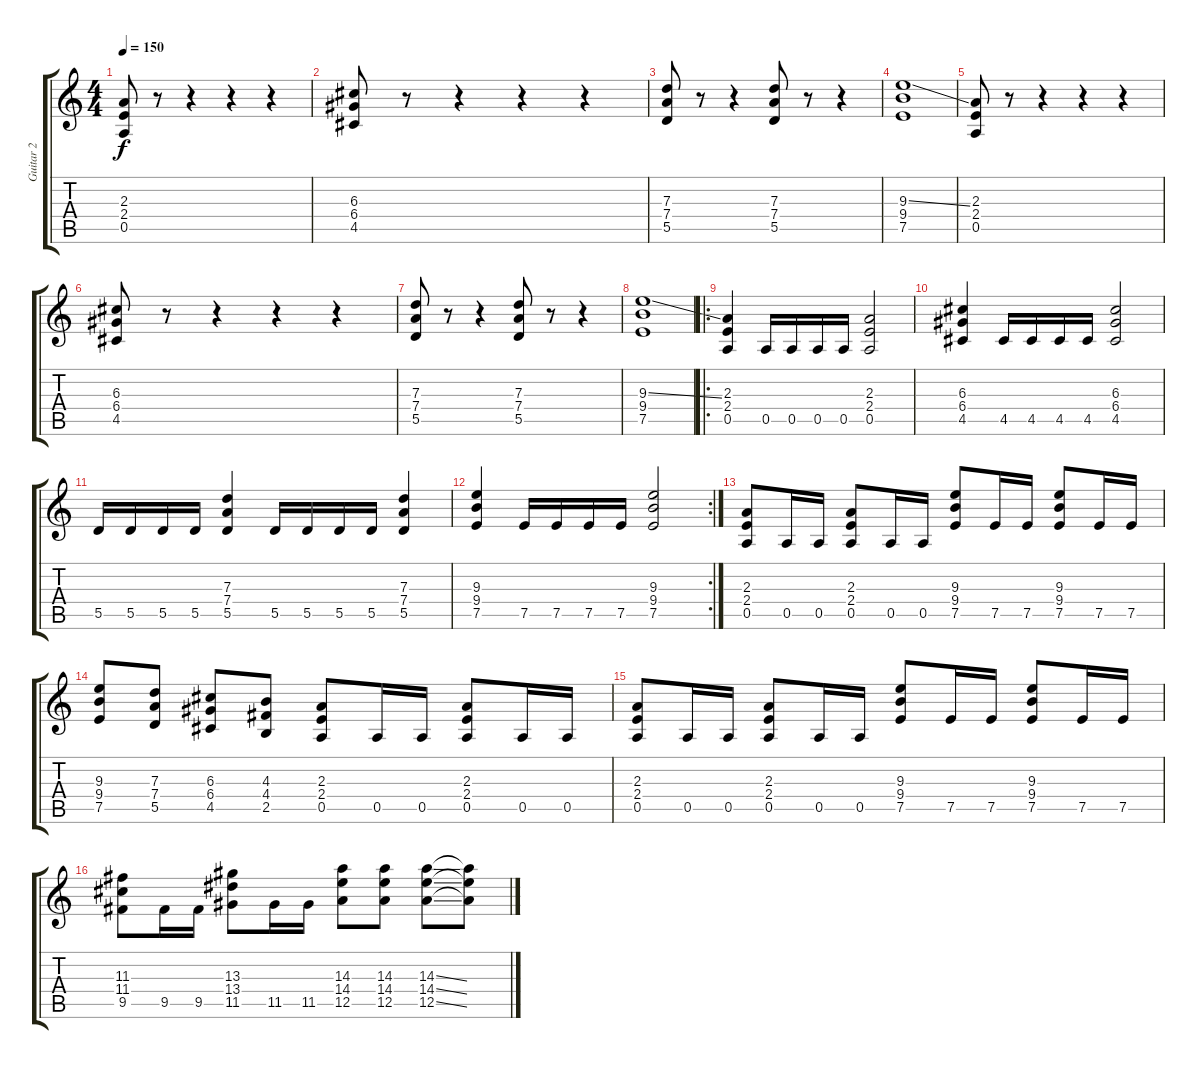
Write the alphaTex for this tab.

\track ("Guitar 2" "Guitar 2") {instrument distortionguitar}
\staff {score tabs}
\tuning (E4 B3 G3 D3 A2 E2) {hide}
\ts (4 4)
\tempo 150
\clef g2
\ks c
(2.3 2.4 0.5).8{dy f instrument distortionguitar} r.8 r.4 r.4 r.4 |
(6.3 6.4 4.5).8 r.8 r.4 r.4 r.4 |
(7.3 7.4 5.5).8 r.8 r.4 (7.3 7.4 5.5).8 r.8 r.4 |
(9.3{ss} 9.4 7.5).1 |
(2.3 2.4 0.5).8 r.8 r.4 r.4 r.4 |
(6.3 6.4 4.5).8 r.8 r.4 r.4 r.4 |
(7.3 7.4 5.5).8 r.8 r.4 (7.3 7.4 5.5).8 r.8 r.4 |
(9.3{ss} 9.4 7.5).1 |
\ro
(2.3 2.4 0.5).4 0.5.16 0.5.16 0.5.16 0.5.16 (2.3 2.4 0.5).2 |
(6.3 6.4 4.5).4 4.5.16 4.5.16 4.5.16 4.5.16 (6.3 6.4 4.5).2 |
5.5.16 5.5.16 5.5.16 5.5.16 (7.3 7.4 5.5).4 5.5.16 5.5.16 5.5.16 5.5.16 (7.3 7.4 5.5).4 |
\rc 2
(9.3 9.4 7.5).4 7.5.16 7.5.16 7.5.16 7.5.16 (9.3 9.4 7.5).2 |
(2.3 2.4 0.5).8 0.5.16 0.5.16 (2.3 2.4 0.5).8 0.5.16 0.5.16 (9.3 9.4 7.5).8 7.5.16 7.5.16 (9.3 9.4 7.5).8 7.5.16 7.5.16 |
(9.3 9.4 7.5).8 (7.3 7.4 5.5).8 (6.3 6.4 4.5).8 (4.3 4.4 2.5).8 (2.3 2.4 0.5).8 0.5.16 0.5.16 (2.3 2.4 0.5).8 0.5.16 0.5.16 |
(2.3 2.4 0.5).8 0.5.16 0.5.16 (2.3 2.4 0.5).8 0.5.16 0.5.16 (9.3 9.4 7.5).8 7.5.16 7.5.16 (9.3 9.4 7.5).8 7.5.16 7.5.16 |
(11.3 11.4 9.5).8 9.5.16 9.5.16 (13.3 13.4 11.5).8 11.5.16 11.5.16 (14.3 14.4 12.5).8 (14.3 14.4 12.5).8 (14.3{ss} 14.4{ss} 12.5{ss}).8 (14.3{t} 14.4{t} 12.5{t}).8
